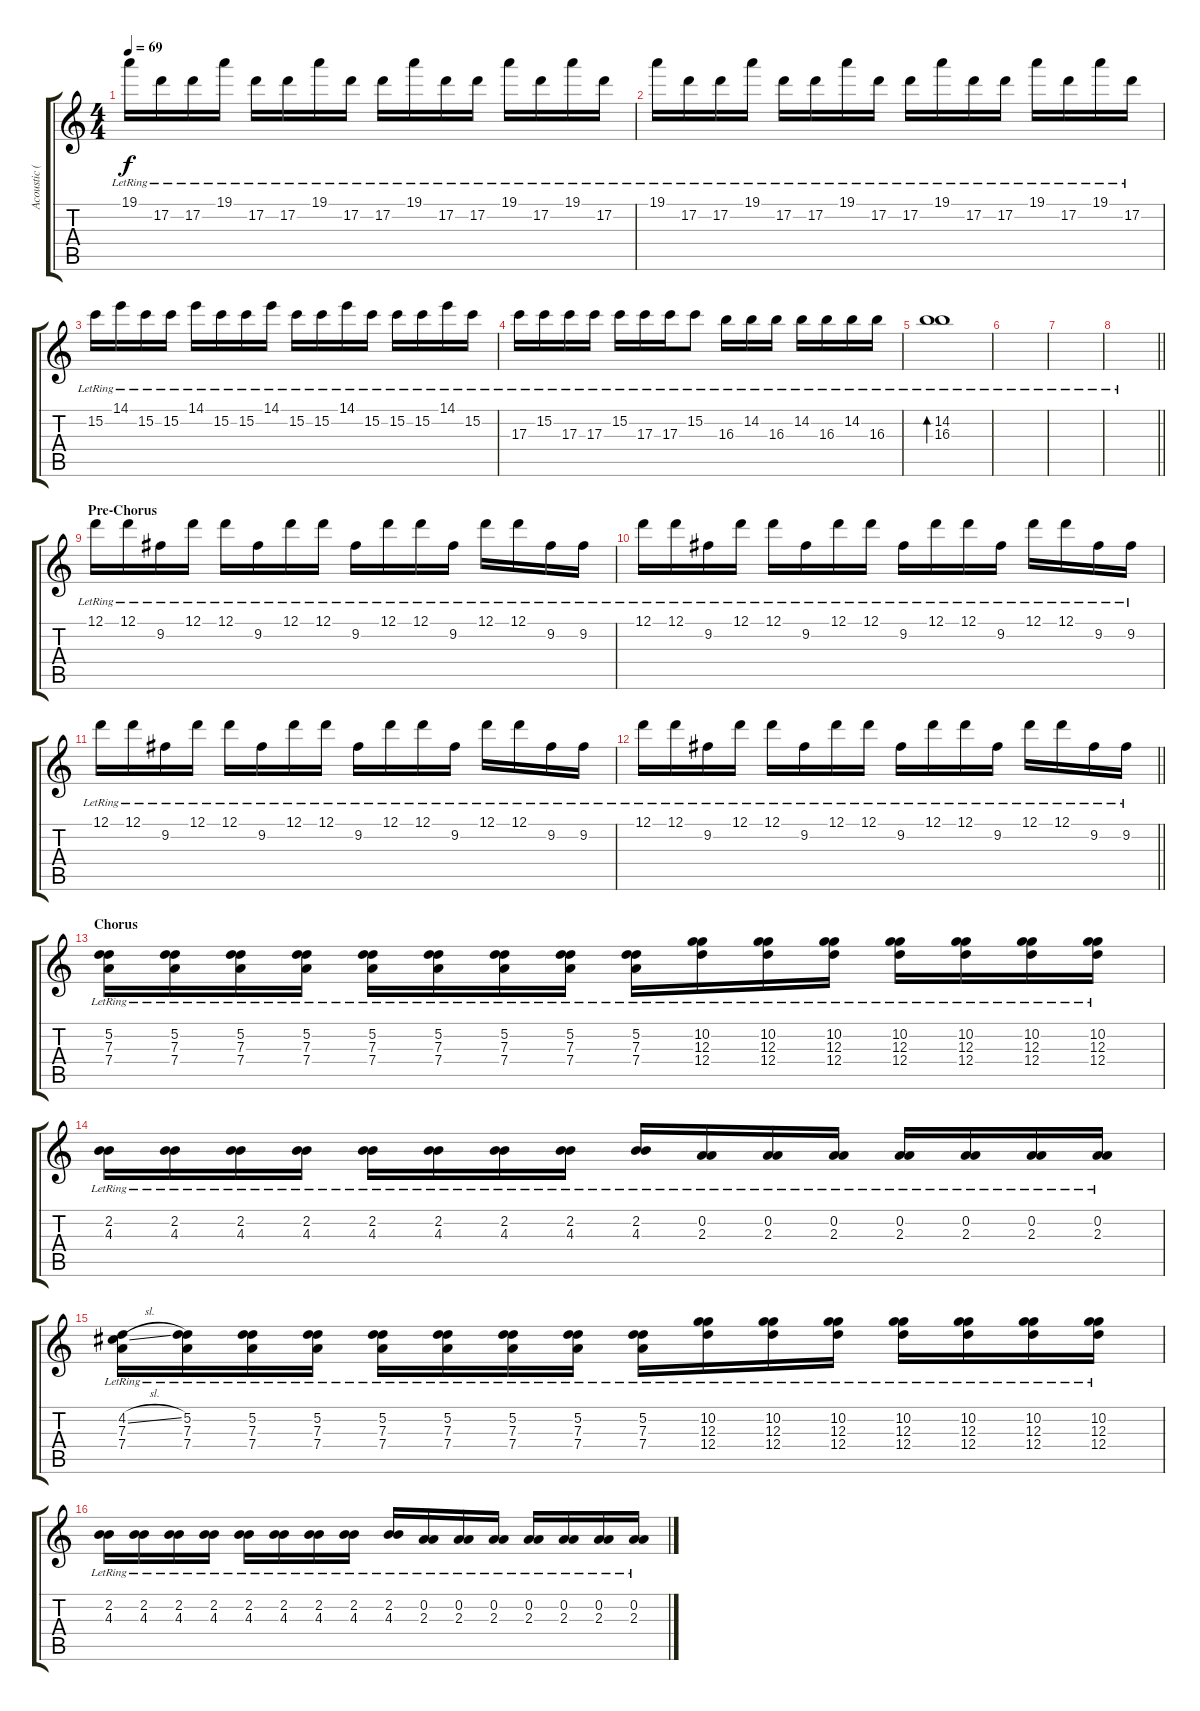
\track ("Acoustic (Right)" "Acoustic (") {instrument acousticguitarsteel}
\staff {score tabs}
\tuning (D4 A3 G3 D3 A2 D2) {hide}
\ts (4 4)
\tempo 69
\clef g2
\ks c
19.1{lr}.16{dy f} 17.2{lr}.16 17.2{lr}.16 19.1{lr}.16 17.2{lr}.16 17.2{lr}.16 19.1{lr}.16 17.2{lr}.16 17.2{lr}.16 19.1{lr}.16 17.2{lr}.16 17.2{lr}.16 19.1{lr}.16 17.2{lr}.16 19.1{lr}.16 17.2{lr}.16 |
19.1{lr}.16 17.2{lr}.16 17.2{lr}.16 19.1{lr}.16 17.2{lr}.16 17.2{lr}.16 19.1{lr}.16 17.2{lr}.16 17.2{lr}.16 19.1{lr}.16 17.2{lr}.16 17.2{lr}.16 19.1{lr}.16 17.2{lr}.16 19.1{lr}.16 17.2{lr}.16 |
15.2{lr}.16 14.1{lr}.16 15.2{lr}.16 15.2{lr}.16 14.1{lr}.16 15.2{lr}.16 15.2{lr}.16 14.1{lr}.16 15.2{lr}.16 15.2{lr}.16 14.1{lr}.16 15.2{lr}.16 15.2{lr}.16 15.2{lr}.16 14.1{lr}.16 15.2{lr}.16 |
17.3{lr}.16 15.2{lr}.16 17.3{lr}.16 17.3{lr}.16 15.2{lr}.16 17.3{lr}.16 17.3{lr}.16 15.2{lr}.8 16.3{lr}.16 14.2{lr}.16 16.3{lr}.16 14.2{lr}.16 16.3{lr}.16 14.2{lr}.16 16.3{lr}.16 |
(14.2{lr} 16.3{lr}).1{bd 60} |
|
|
\barLineRight lightlight
|
\section ("" "Pre-Chorus")
12.1{lr}.16 12.1{lr}.16 9.2{lr}.16 12.1{lr}.16 12.1{lr}.16 9.2{lr}.16 12.1{lr}.16 12.1{lr}.16 9.2{lr}.16 12.1{lr}.16 12.1{lr}.16 9.2{lr}.16 12.1{lr}.16 12.1{lr}.16 9.2{lr}.16 9.2{lr}.16 |
12.1{lr}.16 12.1{lr}.16 9.2{lr}.16 12.1{lr}.16 12.1{lr}.16 9.2{lr}.16 12.1{lr}.16 12.1{lr}.16 9.2{lr}.16 12.1{lr}.16 12.1{lr}.16 9.2{lr}.16 12.1{lr}.16 12.1{lr}.16 9.2{lr}.16 9.2{lr}.16 |
12.1{lr}.16 12.1{lr}.16 9.2{lr}.16 12.1{lr}.16 12.1{lr}.16 9.2{lr}.16 12.1{lr}.16 12.1{lr}.16 9.2{lr}.16 12.1{lr}.16 12.1{lr}.16 9.2{lr}.16 12.1{lr}.16 12.1{lr}.16 9.2{lr}.16 9.2{lr}.16 |
\barLineRight lightlight
12.1{lr}.16 12.1{lr}.16 9.2{lr}.16 12.1{lr}.16 12.1{lr}.16 9.2{lr}.16 12.1{lr}.16 12.1{lr}.16 9.2{lr}.16 12.1{lr}.16 12.1{lr}.16 9.2{lr}.16 12.1{lr}.16 12.1{lr}.16 9.2{lr}.16 9.2{lr}.16 |
\section ("" "Chorus")
(5.2{lr} 7.3{lr} 7.4{lr}).16 (5.2{lr} 7.3{lr} 7.4{lr}).16 (5.2{lr} 7.3{lr} 7.4{lr}).16 (5.2{lr} 7.3{lr} 7.4{lr}).16 (5.2{lr} 7.3{lr} 7.4{lr}).16 (5.2{lr} 7.3{lr} 7.4{lr}).16 (5.2{lr} 7.3{lr} 7.4{lr}).16 (5.2{lr} 7.3{lr} 7.4{lr}).16 (5.2{lr} 7.3{lr} 7.4{lr}).16 (10.2{lr} 12.3{lr} 12.4{lr}).16 (10.2{lr} 12.3{lr} 12.4{lr}).16 (10.2{lr} 12.3{lr} 12.4{lr}).16 (10.2{lr} 12.3{lr} 12.4{lr}).16 (10.2{lr} 12.3{lr} 12.4{lr}).16 (10.2{lr} 12.3{lr} 12.4{lr}).16 (10.2{lr} 12.3{lr} 12.4{lr}).16 |
(2.2{lr} 4.3{lr}).16 (2.2{lr} 4.3{lr}).16 (2.2{lr} 4.3{lr}).16 (2.2{lr} 4.3{lr}).16 (2.2{lr} 4.3{lr}).16 (2.2{lr} 4.3{lr}).16 (2.2{lr} 4.3{lr}).16 (2.2{lr} 4.3{lr}).16 (2.2{lr} 4.3{lr}).16 (0.2{lr} 2.3{lr}).16 (0.2{lr} 2.3{lr}).16 (0.2{lr} 2.3{lr}).16 (0.2{lr} 2.3{lr}).16 (0.2{lr} 2.3{lr}).16 (0.2{lr} 2.3{lr}).16 (0.2{lr} 2.3{lr}).16 |
(4.2{sl lr} 7.3{lr} 7.4{lr}).16 (5.2{lr} 7.3{lr} 7.4{lr}).16 (5.2{lr} 7.3{lr} 7.4{lr}).16 (5.2{lr} 7.3{lr} 7.4{lr}).16 (5.2{lr} 7.3{lr} 7.4{lr}).16 (5.2{lr} 7.3{lr} 7.4{lr}).16 (5.2{lr} 7.3{lr} 7.4{lr}).16 (5.2{lr} 7.3{lr} 7.4{lr}).16 (5.2{lr} 7.3{lr} 7.4{lr}).16 (10.2{lr} 12.3{lr} 12.4{lr}).16 (10.2{lr} 12.3{lr} 12.4{lr}).16 (10.2{lr} 12.3{lr} 12.4{lr}).16 (10.2{lr} 12.3{lr} 12.4{lr}).16 (10.2{lr} 12.3{lr} 12.4{lr}).16 (10.2{lr} 12.3{lr} 12.4{lr}).16 (10.2{lr} 12.3{lr} 12.4{lr}).16 |
(2.2{lr} 4.3{lr}).16 (2.2{lr} 4.3{lr}).16 (2.2{lr} 4.3{lr}).16 (2.2{lr} 4.3{lr}).16 (2.2{lr} 4.3{lr}).16 (2.2{lr} 4.3{lr}).16 (2.2{lr} 4.3{lr}).16 (2.2{lr} 4.3{lr}).16 (2.2{lr} 4.3{lr}).16 (0.2{lr} 2.3{lr}).16 (0.2{lr} 2.3{lr}).16 (0.2{lr} 2.3{lr}).16 (0.2{lr} 2.3{lr}).16 (0.2{lr} 2.3{lr}).16 (0.2{lr} 2.3{lr}).16 (0.2{lr} 2.3{lr}).16
